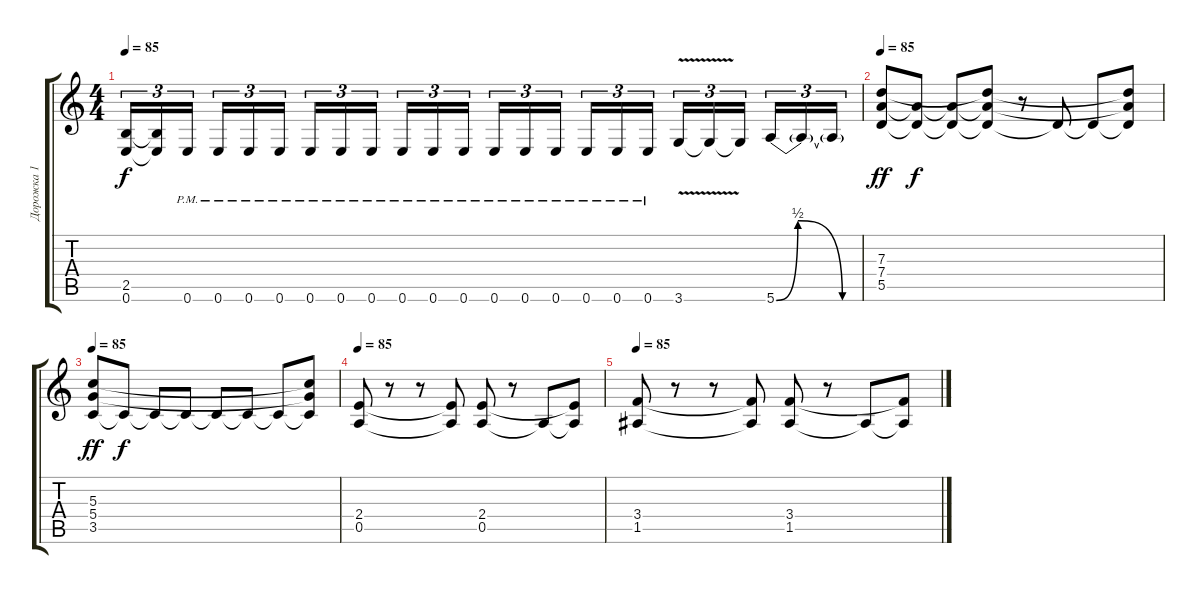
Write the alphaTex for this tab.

\track ("Дорожка 1" "Дорожка 1") {instrument distortionguitar}
\staff {score tabs}
\tuning (E4 B3 G3 D3 A2 E2) {hide}
\ts (4 4)
\tempo 85
\clef g2
\ks c
(2.5 0.6).16{tu (3 2) dy f} (2.5{t} 0.6{t}).16{tu (3 2)} 0.6{pm}.16{tu (3 2) beam splitsecondary} 0.6{pm}.16{tu (3 2)} 0.6{pm}.16{tu (3 2)} 0.6{pm}.16{tu (3 2)} 0.6{pm}.16{tu (3 2)} 0.6{pm}.16{tu (3 2)} 0.6{pm}.16{tu (3 2) beam splitsecondary} 0.6{pm}.16{tu (3 2)} 0.6{pm}.16{tu (3 2)} 0.6{pm}.16{tu (3 2)} 0.6{pm}.16{tu (3 2)} 0.6{pm}.16{tu (3 2)} 0.6{pm}.16{tu (3 2) beam splitsecondary} 0.6{pm}.16{tu (3 2)} 0.6{pm}.16{tu (3 2)} 0.6{pm}.16{tu (3 2)} 3.6{v}.16{tu (3 2)} 3.6{t}.16{tu (3 2)} 3.6{t}.16{tu (3 2) beam splitsecondary} 5.6{be (custom 0 0 15 2 46 0 55 0 60 0)}.16{tu (3 2)} 5.6{t}.16{tu (3 2)} 5.6{t}.16{tu (3 2)} |
\tempo 85
(7.3 7.4 5.5).8{dy ff} (7.4{t} 5.5{t}).8{dy f} (7.4{t} 5.5{t}).8 (7.3{t} 7.4{t} 5.5{t}).8 r.8 5.5{t}.8 5.5{t}.8 (7.3{t} 7.4{t} 5.5{t}).8 |
\tempo 85
(5.3 5.4 3.5).8{dy ff} 3.5{t}.8{dy f} 3.5{t}.8 3.5{t}.8 3.5{t}.8 3.5{t}.8 3.5{t}.8 (5.3{t} 5.4{t} 3.5{t}).8 |
\tempo 85
(2.4 0.5).8 r.8 r.8 (2.4{t} 0.5{t}).8 (2.4 0.5).8 r.8 0.5{t}.8 (2.4{t} 0.5{t}).8 |
\tempo 85
(3.4 1.5).8 r.8 r.8 (3.4{t} 1.5{t}).8 (3.4 1.5).8 r.8 1.5{t}.8 (3.4{t} 1.5{t}).8
